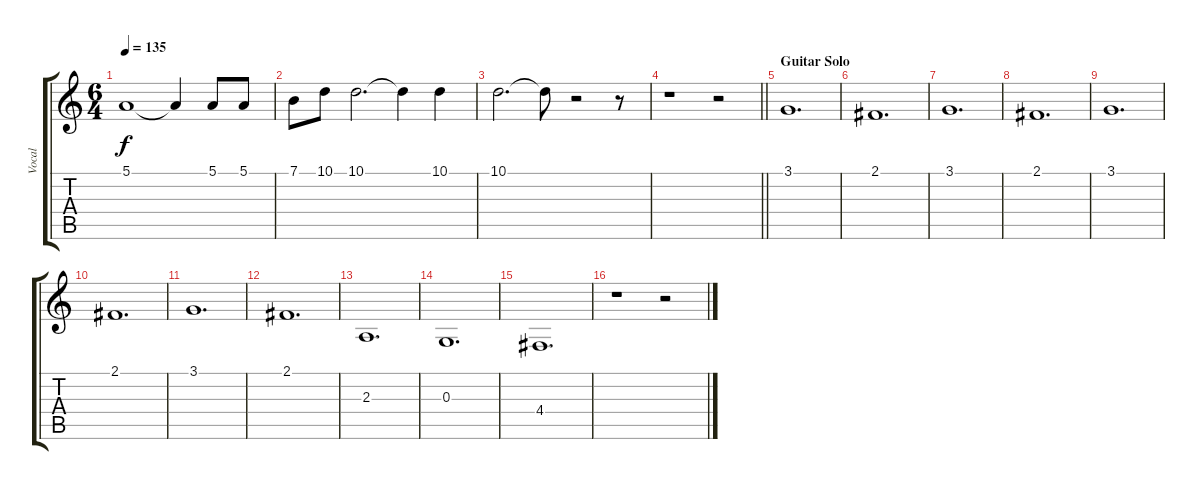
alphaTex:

\track ("Vocal" "Vocal") {instrument englishhorn}
\staff {score tabs}
\tuning (E4 B3 G3 D3 A2 E2) {hide}
\ts (6 4)
\tempo 135
\clef g2
\ks c
5.1.1{dy f} 5.1{t}.4 5.1.8 5.1.8 |
7.1.8 10.1.8 10.1.2{d} 10.1{t}.4 10.1.4 |
10.1.2{d} 10.1{t}.8 r.2 r.8 |
\barLineRight lightlight
r.1 r.2 |
\section ("" "Guitar Solo")
3.1.1{d instrument choiraahs} |
2.1.1{d} |
3.1.1{d} |
2.1.1{d} |
3.1.1{d} |
2.1.1{d} |
3.1.1{d} |
2.1.1{d} |
2.3.1{d} |
0.3.1{d} |
4.4.1{d} |
r.1 r.2
